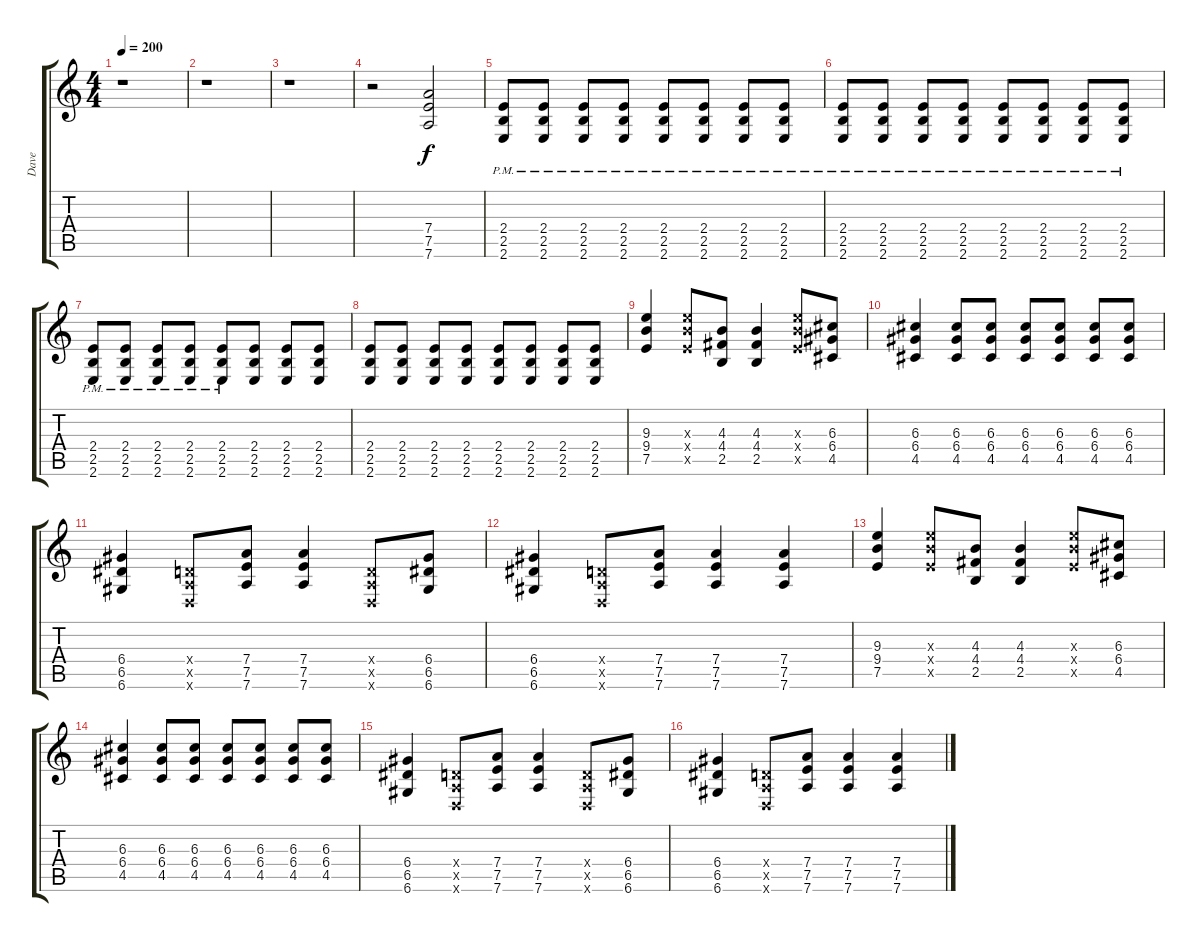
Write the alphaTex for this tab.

\track ("Dave" "Dave") {instrument distortionguitar}
\staff {score tabs}
\tuning (E4 B3 G3 D3 A2 D2) {hide}
\ts (4 4)
\tempo 200
\clef g2
\ks c
r.1{dy f} |
r.1 |
r.1 |
r.2 (7.4 7.5 7.6).2 |
(2.4{pm} 2.5{pm} 2.6{pm}).8 (2.4{pm} 2.5{pm} 2.6{pm}).8 (2.4{pm} 2.5{pm} 2.6{pm}).8 (2.4{pm} 2.5{pm} 2.6{pm}).8 (2.4{pm} 2.5{pm} 2.6{pm}).8 (2.4{pm} 2.5{pm} 2.6{pm}).8 (2.4{pm} 2.5{pm} 2.6{pm}).8 (2.4{pm} 2.5{pm} 2.6{pm}).8 |
(2.4{pm} 2.5{pm} 2.6{pm}).8 (2.4{pm} 2.5{pm} 2.6{pm}).8 (2.4{pm} 2.5{pm} 2.6{pm}).8 (2.4{pm} 2.5{pm} 2.6{pm}).8 (2.4{pm} 2.5{pm} 2.6{pm}).8 (2.4{pm} 2.5{pm} 2.6{pm}).8 (2.4{pm} 2.5{pm} 2.6{pm}).8 (2.4{pm} 2.5{pm} 2.6{pm}).8 |
(2.4{pm} 2.5{pm} 2.6{pm}).8 (2.4{pm} 2.5{pm} 2.6{pm}).8 (2.4{pm} 2.5{pm} 2.6{pm}).8 (2.4{pm} 2.5{pm} 2.6{pm}).8 (2.4{pm} 2.5{pm} 2.6{pm}).8 (2.4 2.5 2.6).8 (2.4 2.5 2.6).8 (2.4 2.5 2.6).8 |
(2.4 2.5 2.6).8 (2.4 2.5 2.6).8 (2.4 2.5 2.6).8 (2.4 2.5 2.6).8 (2.4 2.5 2.6).8 (2.4 2.5 2.6).8 (2.4 2.5 2.6).8 (2.4 2.5 2.6).8 |
(9.3 9.4 7.5).4 (9.3{x} 9.4{x} 7.5{x}).8 (4.3 4.4 2.5).8 (4.3 4.4 2.5).4 (9.3{x} 9.4{x} 7.5{x}).8 (6.3 6.4 4.5).8 |
(6.3 6.4 4.5).4 (6.3 6.4 4.5).8 (6.3 6.4 4.5).8 (6.3 6.4 4.5).8 (6.3 6.4 4.5).8 (6.3 6.4 4.5).8 (6.3 6.4 4.5).8 |
(6.4 6.5 6.6).4 (0.4{x} 0.5{x} 0.6{x}).8 (7.4 7.5 7.6).8 (7.4 7.5 7.6).4 (0.4{x} 0.5{x} 0.6{x}).8 (6.4 6.5 6.6).8 |
(6.4 6.5 6.6).4 (0.4{x} 0.5{x} 0.6{x}).8 (7.4 7.5 7.6).8 (7.4 7.5 7.6).4 (7.4 7.5 7.6).4 |
(9.3 9.4 7.5).4 (9.3{x} 9.4{x} 7.5{x}).8 (4.3 4.4 2.5).8 (4.3 4.4 2.5).4 (9.3{x} 9.4{x} 7.5{x}).8 (6.3 6.4 4.5).8 |
(6.3 6.4 4.5).4 (6.3 6.4 4.5).8 (6.3 6.4 4.5).8 (6.3 6.4 4.5).8 (6.3 6.4 4.5).8 (6.3 6.4 4.5).8 (6.3 6.4 4.5).8 |
(6.4 6.5 6.6).4 (0.4{x} 0.5{x} 0.6{x}).8 (7.4 7.5 7.6).8 (7.4 7.5 7.6).4 (0.4{x} 0.5{x} 0.6{x}).8 (6.4 6.5 6.6).8 |
(6.4 6.5 6.6).4 (0.4{x} 0.5{x} 0.6{x}).8 (7.4 7.5 7.6).8 (7.4 7.5 7.6).4 (7.4 7.5 7.6).4
